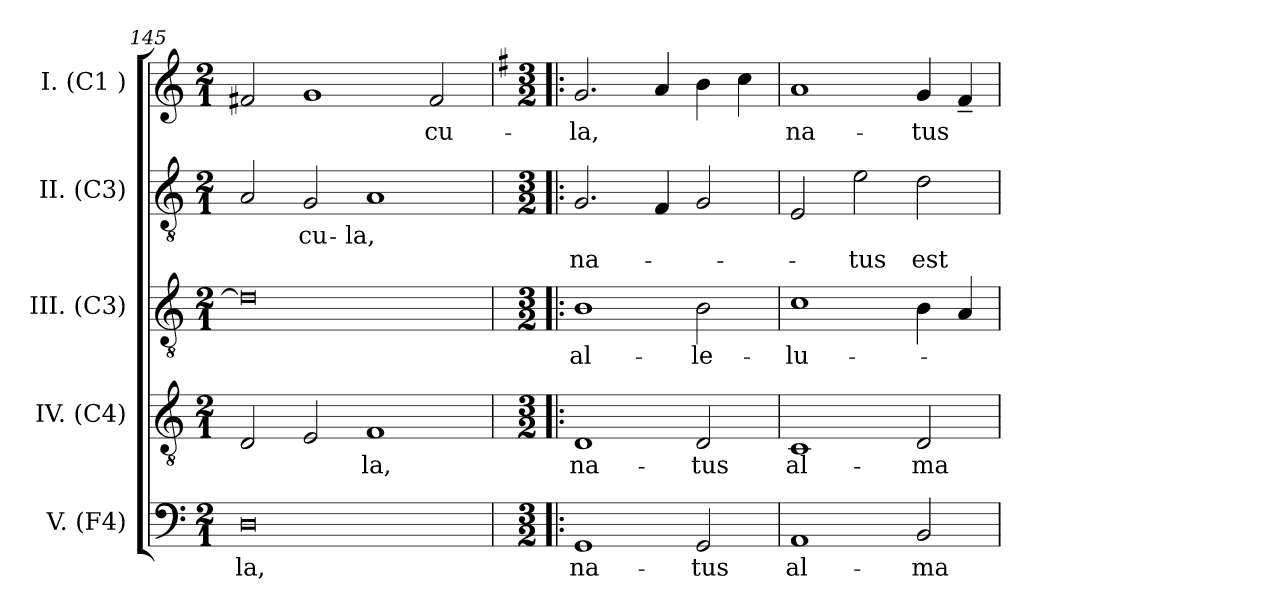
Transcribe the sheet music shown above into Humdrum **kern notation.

**kern	**text	**kern	**text	**kern	**text	**kern	**text	**text	**kern	**text
*part5	*part5	*part4	*part4	*part3	*part3	*part2	*part2	*part2	*part1	*part1
*staff5	*staff5	*staff4	*staff4	*staff3	*staff3	*staff2	*staff2	*staff2	*staff1	*staff1
*I"V. (F4)	*	*I"IV. (C4)	*	*I"III. (C3)	*	*I"II. (C3)	*	*	*I"I. (C1 )	*
*I'V.	*	*I'IV.	*	*I'III.	*	*I'II.	*	*	*I'I.	*
*clefF4	*	*clefGv2	*	*clefGv2	*	*clefGv2	*	*	*clefG2	*
*k[]	*	*k[]	*	*	*	*k[]	*	*	*k[]	*
*C:	*	*C:	*	*	*	*C:	*	*	*C:	*
*M2/1	*	*M2/1	*	*M2/1	*	*M2/1	*	*	*M2/1	*
=145	=145	=145	=145	=145	=145	=145	=145	=145	=145	=145
!	!LO:LY:b:cj	!	!	!	!	!	!	!	!	!
0D	-la,	2D/	.	0d]	.	2A/	.	.	2f#/	.
!	!	!	!	!	!	!	!LO:LY:b:cj	!	!	!
.	.	2E/	.	.	.	2G/	-cu-	.	1g	.
!	!	!	!LO:LY:b:cj	!	!	!	!LO:LY:b:cj	!	!	!
.	.	1F	-la,	.	.	1A	-la,	.	.	.
!	!	!	!	!	!	!	!	!	!	!LO:LY:b:cj
.	.	.	.	.	.	.	.	.	2f#/	-cu-
=146!|:	=146!|:	=146!|:	=146!|:	=146!|:	=146!|:	=146!|:	=146!|:	=146!|:	=146!|:	=146!|:
*	*	*	*	*	*	*	*	*	*k[f#]	*
*	*	*	*	*	*	*	*	*	*G:	*
*M3/2	*	*M3/2	*	*M3/2	*	*M3/2	*	*	*M3/2	*
!	!LO:LY:b:cj	!	!LO:LY:b:cj	!	!LO:LY:b:cj	!	!	!LO:LY:b:cj	!	!LO:LY:b:cj
1GG	na-	1D	na-	1B	al-	2.G/	.	na-	2.g/	-la,
.	.	.	.	.	.	4F/	.	.	4a/	.
!	!LO:LY:b:cj	!	!LO:LY:b:cj	!	!LO:LY:b:cj	!	!	!	!	!
2GG/	-tus	2D/	-tus	2B\	-le-	2G/	.	.	4b\	.
.	.	.	.	.	.	.	.	.	4cc\	.
=147	=147	=147	=147	=147	=147	=147	=147	=147	=147	=147
!	!LO:LY:b:cj	!	!LO:LY:b:cj	!	!LO:LY:b:cj	!	!	!	!	!LO:LY:b:cj
1AA	al-	1C	al-	1c	-lu-	2E/	.	.	1a	na-
!	!	!	!	!	!	!	!	!LO:LY:b:cj	!	!
.	.	.	.	.	.	2e\	.	-tus	.	.
!	!LO:LY:b:cj	!	!LO:LY:b:cj	!	!	!	!	!LO:LY:b:cj	!	!LO:LY:b
2BB/	-ma	2D/	-ma	4B\	.	2d\	.	est	4g/	-tus
.	.	.	.	4A/	.	.	.	.	4f#~</	.
=	=	=	=	=	=	=	=	=	=	=
*-	*-	*-	*-	*-	*-	*-	*-	*-	*-	*-
